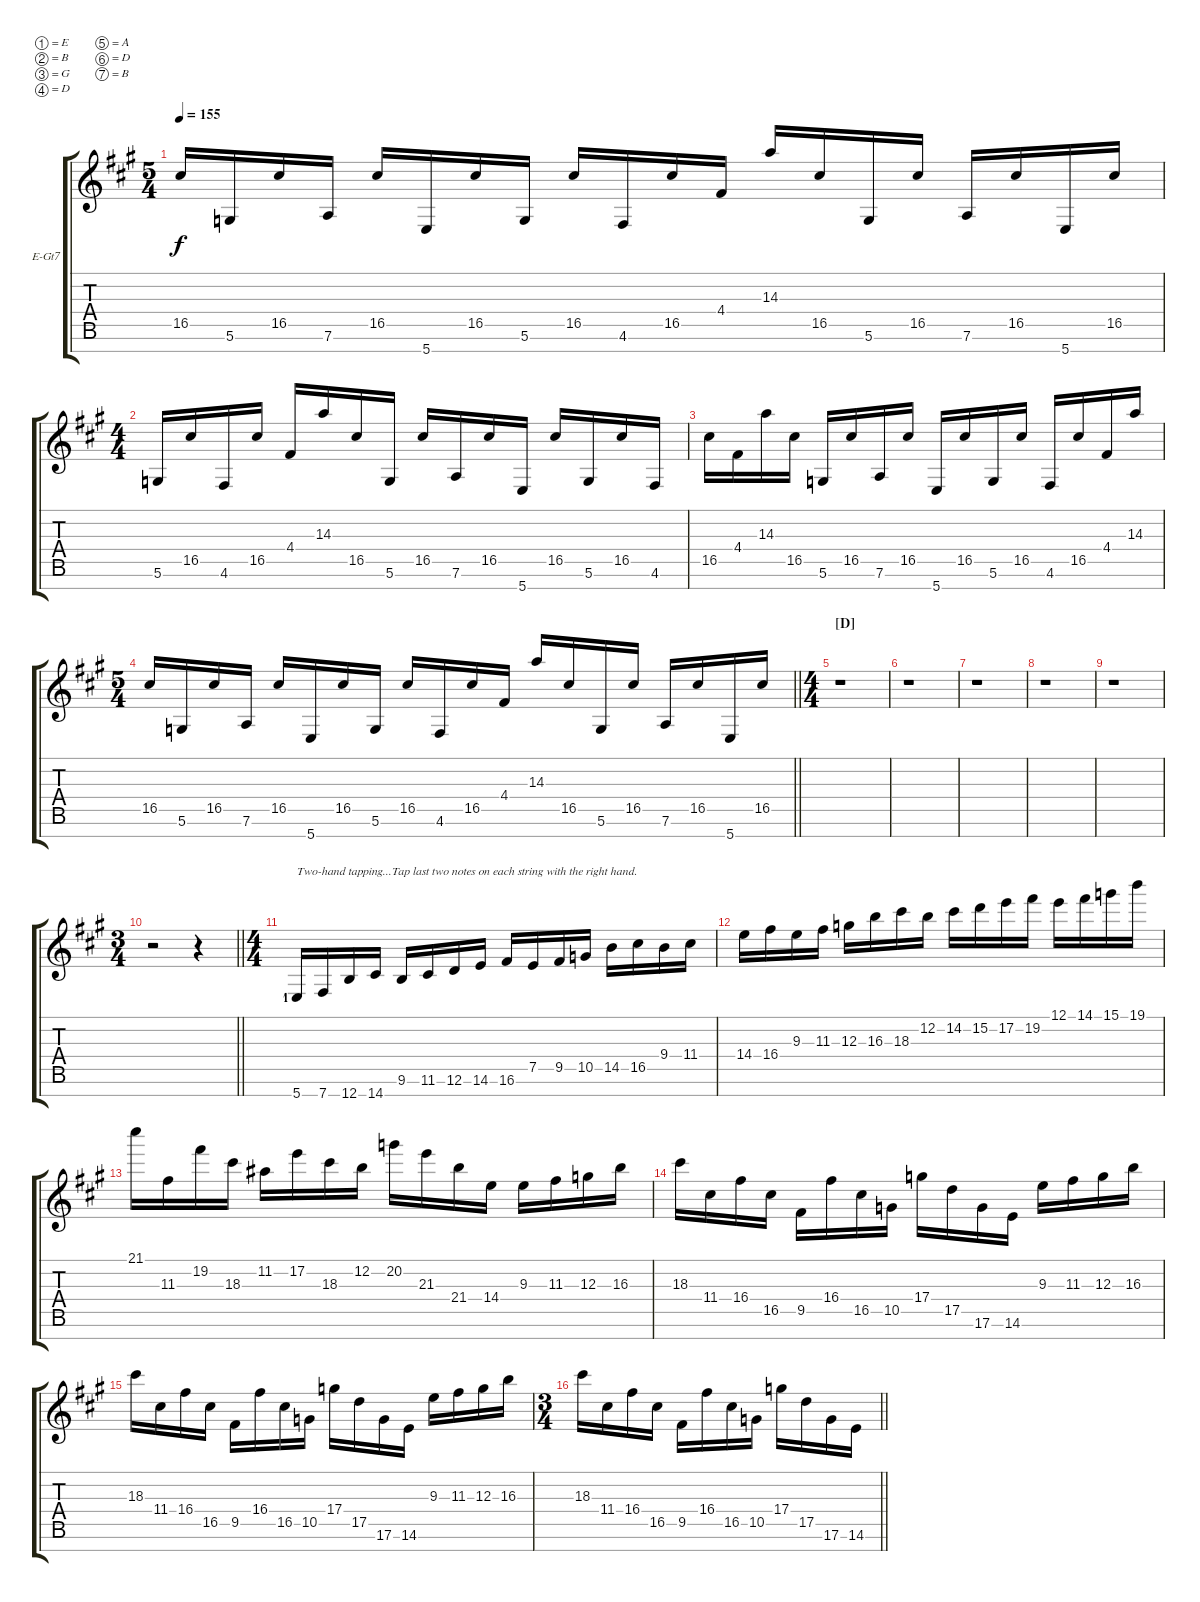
\bracketExtendMode groupsimilarinstruments
\firstSystemTrackNameOrientation horizontal
\otherSystemsTrackNameOrientation horizontal
\track ("Guitar 1" "E-Gt7") {instrument distortionguitar}
\staff {score tabs}
\tuning (E4 B3 G3 D3 A2 D2 B1)
\ts (5 4)
\beaming (8 2 2 2 2 2)
\tempo 155
\clef g2
\ks a
16.5.16{dy f} 5.6.16 16.5.16 7.6.16 16.5.16 5.7.16 16.5.16 5.6.16 16.5.16 4.6.16 16.5.16 4.4.16 14.3.16 16.5.16 5.6.16 16.5.16 7.6.16 16.5.16 5.7.16 16.5.16 |
\ts (4 4)
\beaming (8 2 2 2 2 2)
5.6.16 16.5.16 4.6.16 16.5.16 4.4.16 14.3.16 16.5.16 5.6.16 16.5.16 7.6.16 16.5.16 5.7.16 16.5.16 5.6.16 16.5.16 4.6.16 |
16.5.16 4.4.16 14.3.16 16.5.16 5.6.16 16.5.16 7.6.16 16.5.16 5.7.16 16.5.16 5.6.16 16.5.16 4.6.16 16.5.16 4.4.16 14.3.16 |
\ts (5 4)
\beaming (8 2 2 2 2 2)
\barLineRight lightlight
16.5.16 5.6.16 16.5.16 7.6.16 16.5.16 5.7.16 16.5.16 5.6.16 16.5.16 4.6.16 16.5.16 4.4.16 14.3.16 16.5.16 5.6.16 16.5.16 7.6.16 16.5.16 5.7.16 16.5.16 |
\ts (4 4)
\beaming (8 2 2 2 2 2)
\section ("D" "")
r.1 |
r.1 |
r.1 |
r.1 |
r.1 |
\ts (3 4)
\beaming (8 2 2 2 2 2)
\barLineRight lightlight
r.2 r.4 |
\ts (4 4)
\beaming (8 2 2 2 2 2)
5.7{lf 2}.16{txt "Two-hand tapping...Tap last two notes on each string with the right hand."} 7.7.16 12.7.16 14.7.16 9.6.16 11.6.16 12.6.16 14.6.16 16.6.16 7.5.16 9.5.16 10.5.16 14.5.16 16.5.16 9.4.16 11.4.16 |
14.4.16 16.4.16 9.3.16 11.3.16 12.3.16 16.3.16 18.3.16 12.2.16 14.2.16 15.2.16 17.2.16 19.2.16 12.1.16 14.1.16 15.1.16 19.1.16 |
21.1.16 11.3.16 19.2.16 18.3.16 11.2.16 17.2.16 18.3.16 12.2.16 20.2.16 21.3.16 21.4.16 14.4.16 9.3.16 11.3.16 12.3.16 16.3.16 |
18.3.16 11.4.16 16.4.16 16.5.16 9.5.16 16.4.16 16.5.16 10.5.16 17.4.16 17.5.16 17.6.16 14.6.16 9.3.16 11.3.16 12.3.16 16.3.16 |
18.3.16 11.4.16 16.4.16 16.5.16 9.5.16 16.4.16 16.5.16 10.5.16 17.4.16 17.5.16 17.6.16 14.6.16 9.3.16 11.3.16 12.3.16 16.3.16 |
\ts (3 4)
\beaming (8 2 2 2 2 2)
\barLineRight lightlight
18.3.16 11.4.16 16.4.16 16.5.16 9.5.16 16.4.16 16.5.16 10.5.16 17.4.16 17.5.16 17.6.16 14.6.16
